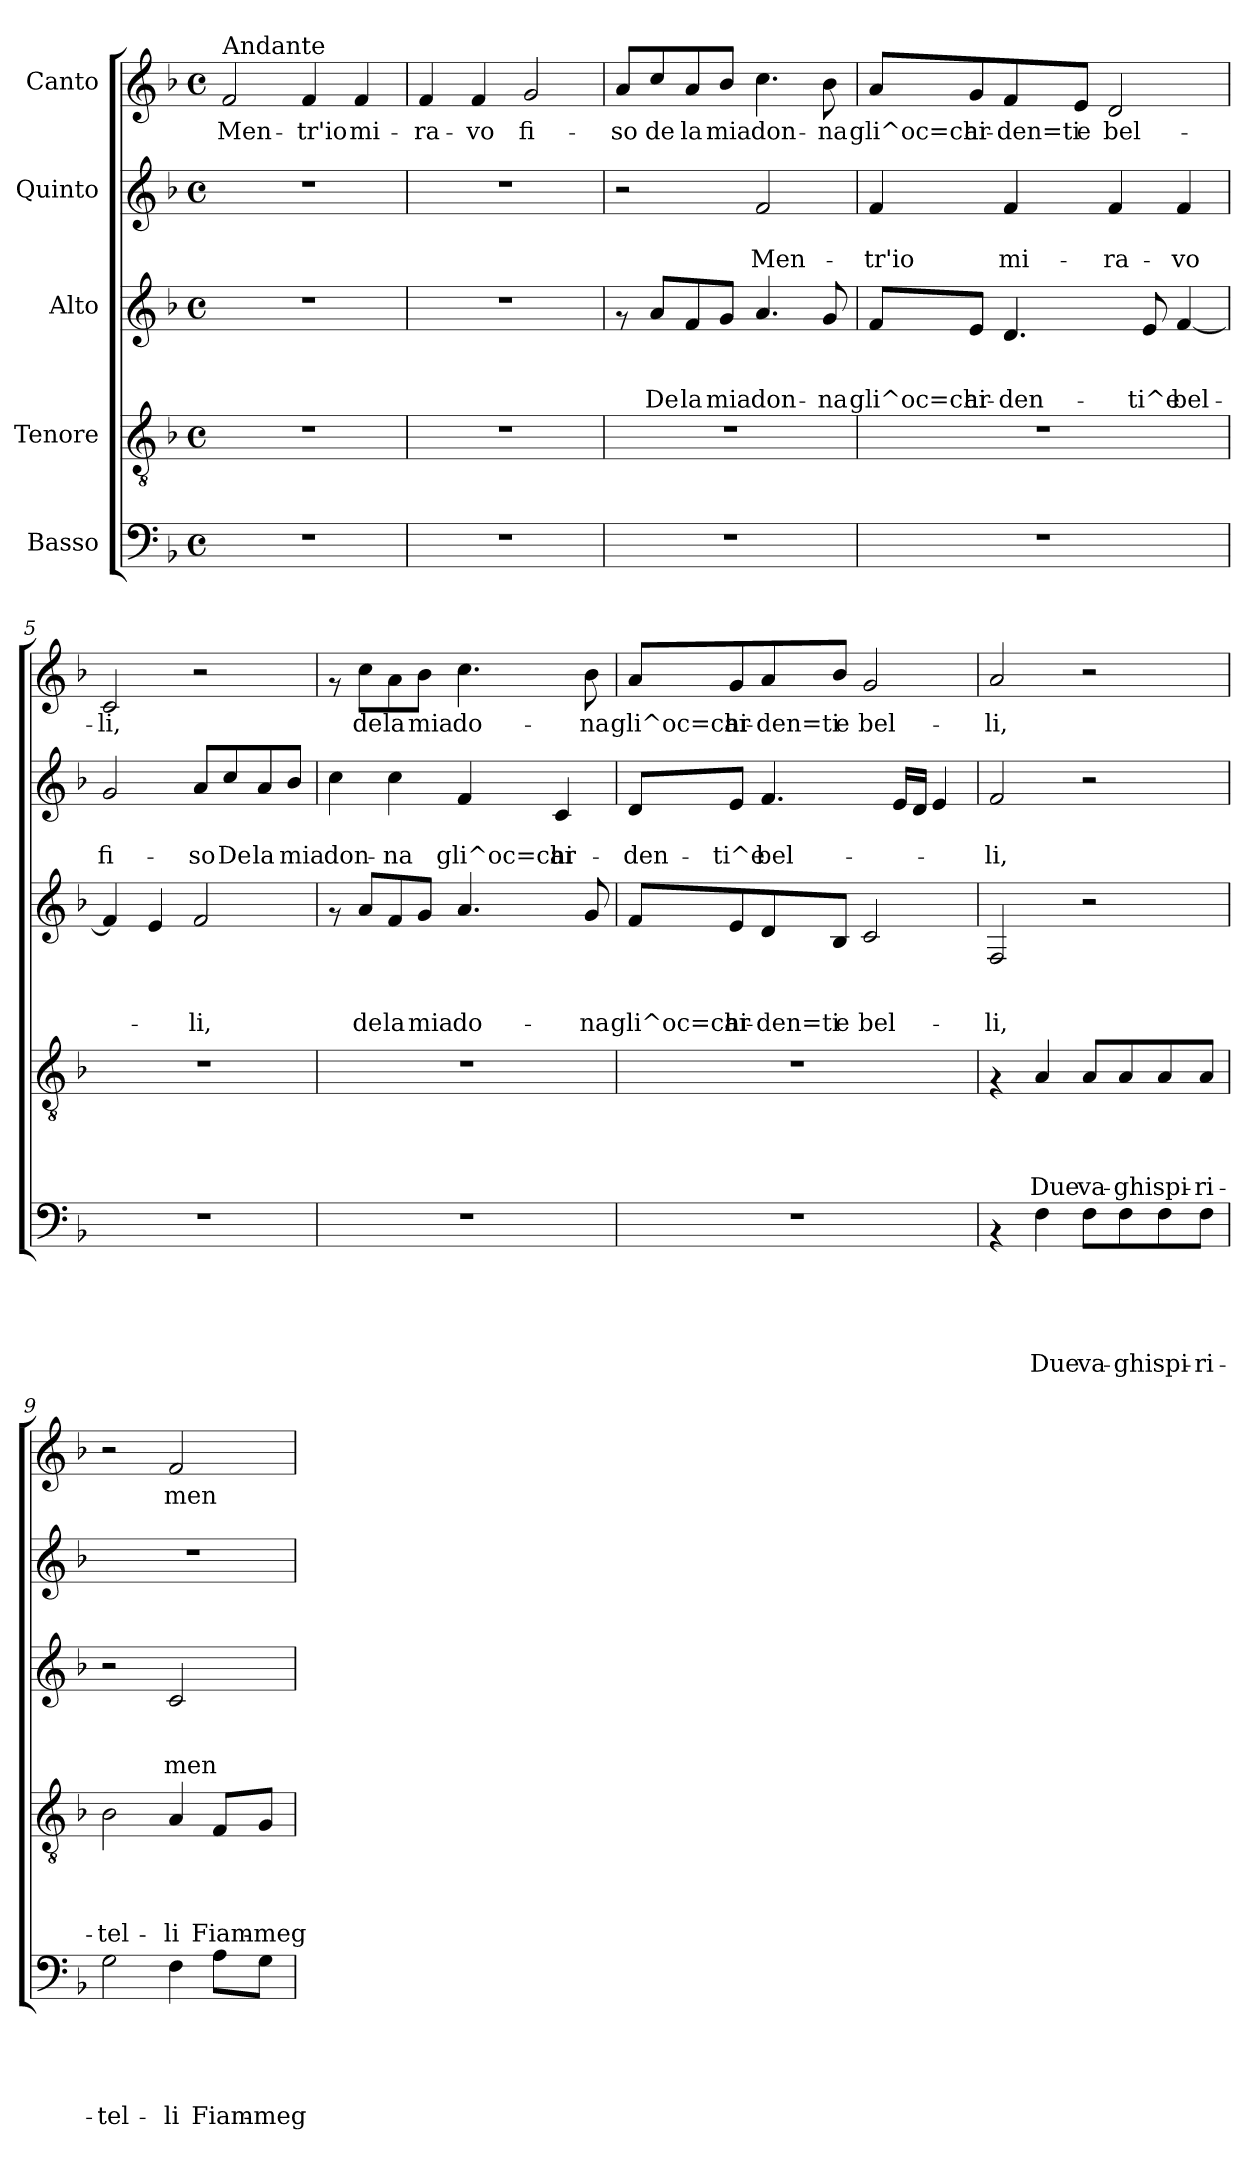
**kern	**text	**text	**text	**text	**text	**kern	**text	**text	**text	**text	**kern	**text	**text	**text	**kern	**text	**text	**kern	**text
*part5	*part5	*part5	*part5	*part5	*part5	*part4	*part4	*part4	*part4	*part4	*part3	*part3	*part3	*part3	*part2	*part2	*part2	*part1	*part1
*staff5	*staff5	*staff5	*staff5	*staff5	*staff5	*staff4	*staff4	*staff4	*staff4	*staff4	*staff3	*staff3	*staff3	*staff3	*staff2	*staff2	*staff2	*staff1	*staff1
*I"Basso	*	*	*	*	*	*I"Tenore	*	*	*	*	*I"Alto	*	*	*	*I"Quinto	*	*	*I"Canto	*
*clefF4	*	*	*	*	*	*clefGv2	*	*	*	*	*clefG2	*	*	*	*clefG2	*	*	*clefG2	*
*k[b-]	*	*	*	*	*	*k[b-]	*	*	*	*	*k[b-]	*	*	*	*k[b-]	*	*	*k[b-]	*
*F:	*	*	*	*	*	*F:	*	*	*	*	*F:	*	*	*	*F:	*	*	*F:	*
*M4/4	*	*	*	*	*	*M4/4	*	*	*	*	*M4/4	*	*	*	*M4/4	*	*	*M4/4	*
*met(c)	*	*	*	*	*	*met(c)	*	*	*	*	*met(c)	*	*	*	*met(c)	*	*	*met(c)	*
=1	=1	=1	=1	=1	=1	=1	=1	=1	=1	=1	=1	=1	=1	=1	=1	=1	=1	=1	=1
!	!	!	!	!	!	!	!	!	!	!	!	!	!	!	!	!	!	!LO:TX:a:t=Andante	!
!	!	!	!	!	!	!	!	!	!	!	!	!	!	!	!	!	!	!	!LO:LY:b
1r	.	.	.	.	.	1r	.	.	.	.	1r	.	.	.	1r	.	.	2f/	Men-
!	!	!	!	!	!	!	!	!	!	!	!	!	!	!	!	!	!	!	!LO:LY:b
.	.	.	.	.	.	.	.	.	.	.	.	.	.	.	.	.	.	4f/	-tr'io
!	!	!	!	!	!	!	!	!	!	!	!	!	!	!	!	!	!	!	!LO:LY:b
.	.	.	.	.	.	.	.	.	.	.	.	.	.	.	.	.	.	4f/	mi-
=2	=2	=2	=2	=2	=2	=2	=2	=2	=2	=2	=2	=2	=2	=2	=2	=2	=2	=2	=2
!	!	!	!	!	!	!	!	!	!	!	!	!	!	!	!	!	!	!	!LO:LY:b
1r	.	.	.	.	.	1r	.	.	.	.	1r	.	.	.	1r	.	.	4f/	-ra-
!	!	!	!	!	!	!	!	!	!	!	!	!	!	!	!	!	!	!	!LO:LY:b
.	.	.	.	.	.	.	.	.	.	.	.	.	.	.	.	.	.	4f/	-vo
!	!	!	!	!	!	!	!	!	!	!	!	!	!	!	!	!	!	!	!LO:LY:b
.	.	.	.	.	.	.	.	.	.	.	.	.	.	.	.	.	.	2g/	fi-
=3	=3	=3	=3	=3	=3	=3	=3	=3	=3	=3	=3	=3	=3	=3	=3	=3	=3	=3	=3
!	!	!	!	!	!	!	!	!	!	!	!	!	!	!	!	!	!	!	!LO:LY:b
1r	.	.	.	.	.	1r	.	.	.	.	8rf	.	.	.	2r	.	.	8a/L	-so
!	!	!	!	!	!	!	!	!	!	!	!	!	!	!LO:LY:b	!	!	!	!	!LO:LY:b
.	.	.	.	.	.	.	.	.	.	.	8a/L	.	.	De	.	.	.	8cc/	de
!	!	!	!	!	!	!	!	!	!	!	!	!	!	!LO:LY:b	!	!	!	!	!LO:LY:b
.	.	.	.	.	.	.	.	.	.	.	8f/	.	.	la	.	.	.	8a/	la
!	!	!	!	!	!	!	!	!	!	!	!	!	!	!LO:LY:b	!	!	!	!	!LO:LY:b
.	.	.	.	.	.	.	.	.	.	.	8g/J	.	.	mia	.	.	.	8b-/J	mia
!	!	!	!	!	!	!	!	!	!	!	!	!	!	!LO:LY:b	!	!	!LO:LY:b	!	!LO:LY:b
.	.	.	.	.	.	.	.	.	.	.	4.a/	.	.	don-	2f/	.	Men-	4.cc\	don-
!	!	!	!	!	!	!	!	!	!	!	!	!	!	!LO:LY:b	!	!	!	!	!LO:LY:b
.	.	.	.	.	.	.	.	.	.	.	8g/	.	.	-na	.	.	.	8b-\	-na
=4	=4	=4	=4	=4	=4	=4	=4	=4	=4	=4	=4	=4	=4	=4	=4	=4	=4	=4	=4
!	!	!	!	!	!	!	!	!	!	!	!	!	!	!LO:LY:b	!	!	!LO:LY:b	!	!LO:LY:b
1r	.	.	.	.	.	1r	.	.	.	.	8f/L	.	.	gli^oc=chi	4f/	.	-tr'io	8a/L	gli^oc=chi
!	!	!	!	!	!	!	!	!	!	!	!	!	!	!LO:LY:b	!	!	!	!	!LO:LY:b
.	.	.	.	.	.	.	.	.	.	.	8e/J	.	.	ar-	.	.	.	8g/	ar-
!	!	!	!	!	!	!	!	!	!	!	!	!	!	!LO:LY:b	!	!	!LO:LY:b	!	!LO:LY:b
.	.	.	.	.	.	.	.	.	.	.	4.d/	.	.	-den-	4f/	.	mi-	8f/	-den=ti
!	!	!	!	!	!	!	!	!	!	!	!	!	!	!	!	!	!	!	!LO:LY:b
.	.	.	.	.	.	.	.	.	.	.	.	.	.	.	.	.	.	8e/J	e
!	!	!	!	!	!	!	!	!	!	!	!	!	!	!	!	!	!LO:LY:b	!	!LO:LY:b
.	.	.	.	.	.	.	.	.	.	.	.	.	.	.	4f/	.	-ra-	2d/	bel-
!	!	!	!	!	!	!	!	!	!	!	!	!	!	!LO:LY:b	!	!	!	!	!
.	.	.	.	.	.	.	.	.	.	.	8e/	.	.	-ti^e	.	.	.	.	.
!	!	!	!	!	!	!	!	!	!	!	!	!	!	!LO:LY:b	!	!	!LO:LY:b	!	!
.	.	.	.	.	.	.	.	.	.	.	[<4f/	.	.	bel-	4f/	.	-vo	.	.
!!LO:LB:g=z
=5	=5	=5	=5	=5	=5	=5	=5	=5	=5	=5	=5	=5	=5	=5	=5	=5	=5	=5	=5
!	!	!	!	!	!	!	!	!	!	!	!	!	!	!	!	!	!LO:LY:b	!	!LO:LY:b
1r	.	.	.	.	.	1r	.	.	.	.	4f/]	.	.	.	2g/	.	fi-	2c/	-li,
.	.	.	.	.	.	.	.	.	.	.	4e/	.	.	.	.	.	.	.	.
!	!	!	!	!	!	!	!	!	!	!	!	!	!	!LO:LY:b	!	!	!LO:LY:b	!	!
.	.	.	.	.	.	.	.	.	.	.	2f/	.	.	-li,	8a/L	.	-so	2r	.
!	!	!	!	!	!	!	!	!	!	!	!	!	!	!	!	!	!LO:LY:b	!	!
.	.	.	.	.	.	.	.	.	.	.	.	.	.	.	8cc/	.	De	.	.
!	!	!	!	!	!	!	!	!	!	!	!	!	!	!	!	!	!LO:LY:b	!	!
.	.	.	.	.	.	.	.	.	.	.	.	.	.	.	8a/	.	la	.	.
!	!	!	!	!	!	!	!	!	!	!	!	!	!	!	!	!	!LO:LY:b	!	!
.	.	.	.	.	.	.	.	.	.	.	.	.	.	.	8b-/J	.	mia	.	.
=6	=6	=6	=6	=6	=6	=6	=6	=6	=6	=6	=6	=6	=6	=6	=6	=6	=6	=6	=6
!	!	!	!	!	!	!	!	!	!	!	!	!	!	!	!	!	!LO:LY:b	!	!
1r	.	.	.	.	.	1r	.	.	.	.	8rf	.	.	.	4cc\	.	don-	8rf	.
!	!	!	!	!	!	!	!	!	!	!	!	!	!	!LO:LY:b	!	!	!	!	!LO:LY:b
.	.	.	.	.	.	.	.	.	.	.	8a/L	.	.	de	.	.	.	8cc\L	de
!	!	!	!	!	!	!	!	!	!	!	!	!	!	!LO:LY:b	!	!	!LO:LY:b	!	!LO:LY:b
.	.	.	.	.	.	.	.	.	.	.	8f/	.	.	la	4cc\	.	-na	8a\	la
!	!	!	!	!	!	!	!	!	!	!	!	!	!	!LO:LY:b	!	!	!	!	!LO:LY:b
.	.	.	.	.	.	.	.	.	.	.	8g/J	.	.	mia	.	.	.	8b-\J	mia
!	!	!	!	!	!	!	!	!	!	!	!	!	!	!LO:LY:b	!	!	!LO:LY:b	!	!LO:LY:b
.	.	.	.	.	.	.	.	.	.	.	4.a/	.	.	do-	4f/	.	gli^oc=chi	4.cc\	do-
!	!	!	!	!	!	!	!	!	!	!	!	!	!	!	!	!	!LO:LY:b	!	!
.	.	.	.	.	.	.	.	.	.	.	.	.	.	.	4c/	.	ar-	.	.
!	!	!	!	!	!	!	!	!	!	!	!	!	!	!LO:LY:b	!	!	!	!	!LO:LY:b
.	.	.	.	.	.	.	.	.	.	.	8g/	.	.	-na	.	.	.	8b-\	-na
=7	=7	=7	=7	=7	=7	=7	=7	=7	=7	=7	=7	=7	=7	=7	=7	=7	=7	=7	=7
!	!	!	!	!	!	!	!	!	!	!	!	!	!	!LO:LY:b	!	!	!LO:LY:b	!	!LO:LY:b
1r	.	.	.	.	.	1r	.	.	.	.	8f/L	.	.	gli^oc=chi	8d/L	.	-den-	8a/L	gli^oc=chi
!	!	!	!	!	!	!	!	!	!	!	!	!	!	!LO:LY:b	!	!	!LO:LY:b	!	!LO:LY:b
.	.	.	.	.	.	.	.	.	.	.	8e/	.	.	ar-	8e/J	.	-ti^e	8g/	ar-
!	!	!	!	!	!	!	!	!	!	!	!	!	!	!LO:LY:b	!	!	!LO:LY:b	!	!LO:LY:b
.	.	.	.	.	.	.	.	.	.	.	8d/	.	.	-den=ti	4.f/	.	bel-	8a/	-den=ti
!	!	!	!	!	!	!	!	!	!	!	!	!	!	!LO:LY:b	!	!	!	!	!LO:LY:b
.	.	.	.	.	.	.	.	.	.	.	8B-/J	.	.	e	.	.	.	8b-/J	e
!	!	!	!	!	!	!	!	!	!	!	!	!	!	!LO:LY:b	!	!	!	!	!LO:LY:b
.	.	.	.	.	.	.	.	.	.	.	2c/	.	.	bel-	.	.	.	2g/	bel-
.	.	.	.	.	.	.	.	.	.	.	.	.	.	.	16e/LL	.	.	.	.
.	.	.	.	.	.	.	.	.	.	.	.	.	.	.	16d/JJ	.	.	.	.
.	.	.	.	.	.	.	.	.	.	.	.	.	.	.	4e/	.	.	.	.
=8	=8	=8	=8	=8	=8	=8	=8	=8	=8	=8	=8	=8	=8	=8	=8	=8	=8	=8	=8
!	!	!	!	!	!	!	!	!	!	!	!	!	!	!LO:LY:b	!	!	!LO:LY:b	!	!LO:LY:b
4rAA	.	.	.	.	.	4rF	.	.	.	.	2F/	.	.	-li,	2f/	.	-li,	2a/	-li,
!	!	!	!	!	!LO:LY:b	!	!	!	!	!LO:LY:b	!	!	!	!	!	!	!	!	!
4F\	.	.	.	.	Due	4A/	.	.	.	Due	.	.	.	.	.	.	.	.	.
!	!	!	!	!	!LO:LY:b	!	!	!	!	!LO:LY:b	!	!	!	!	!	!	!	!	!
8F\L	.	.	.	.	va-	8A/L	.	.	.	va-	2r	.	.	.	2r	.	.	2r	.
!	!	!	!	!	!LO:LY:b	!	!	!	!	!LO:LY:b	!	!	!	!	!	!	!	!	!
8F\	.	.	.	.	-ghi	8A/	.	.	.	-ghi	.	.	.	.	.	.	.	.	.
!	!	!	!	!	!LO:LY:b	!	!	!	!	!LO:LY:b	!	!	!	!	!	!	!	!	!
8F\	.	.	.	.	spi-	8A/	.	.	.	spi-	.	.	.	.	.	.	.	.	.
!	!	!	!	!	!LO:LY:b	!	!	!	!	!LO:LY:b	!	!	!	!	!	!	!	!	!
8F\J	.	.	.	.	-ri-	8A/J	.	.	.	-ri-	.	.	.	.	.	.	.	.	.
!!LO:PB:g=z
=9	=9	=9	=9	=9	=9	=9	=9	=9	=9	=9	=9	=9	=9	=9	=9	=9	=9	=9	=9
!	!	!	!	!	!LO:LY:b	!	!	!	!	!LO:LY:b	!	!	!	!	!	!	!	!	!
2G\	.	.	.	.	-tel-	2B-\	.	.	.	-tel-	2r	.	.	.	1r	.	.	2r	.
!	!	!	!	!	!LO:LY:b	!	!	!	!	!LO:LY:b	!	!	!	!LO:LY:b	!	!	!	!	!LO:LY:b
4F\	.	.	.	.	-li	4A/	.	.	.	-li	2c/	.	.	men-	.	.	.	2f/	men-
!	!	!	!	!	!LO:LY:b	!	!	!	!	!LO:LY:b	!	!	!	!	!	!	!	!	!
8A\L	.	.	.	.	Fiam-	8F/L	.	.	.	Fiam-	.	.	.	.	.	.	.	.	.
!	!	!	!	!	!LO:LY:b	!	!	!	!	!LO:LY:b	!	!	!	!	!	!	!	!	!
8G\J	.	.	.	.	-meg-	8G/J	.	.	.	-meg-	.	.	.	.	.	.	.	.	.
=	=	=	=	=	=	=	=	=	=	=	=	=	=	=	=	=	=	=	=
*-	*-	*-	*-	*-	*-	*-	*-	*-	*-	*-	*-	*-	*-	*-	*-	*-	*-	*-	*-
